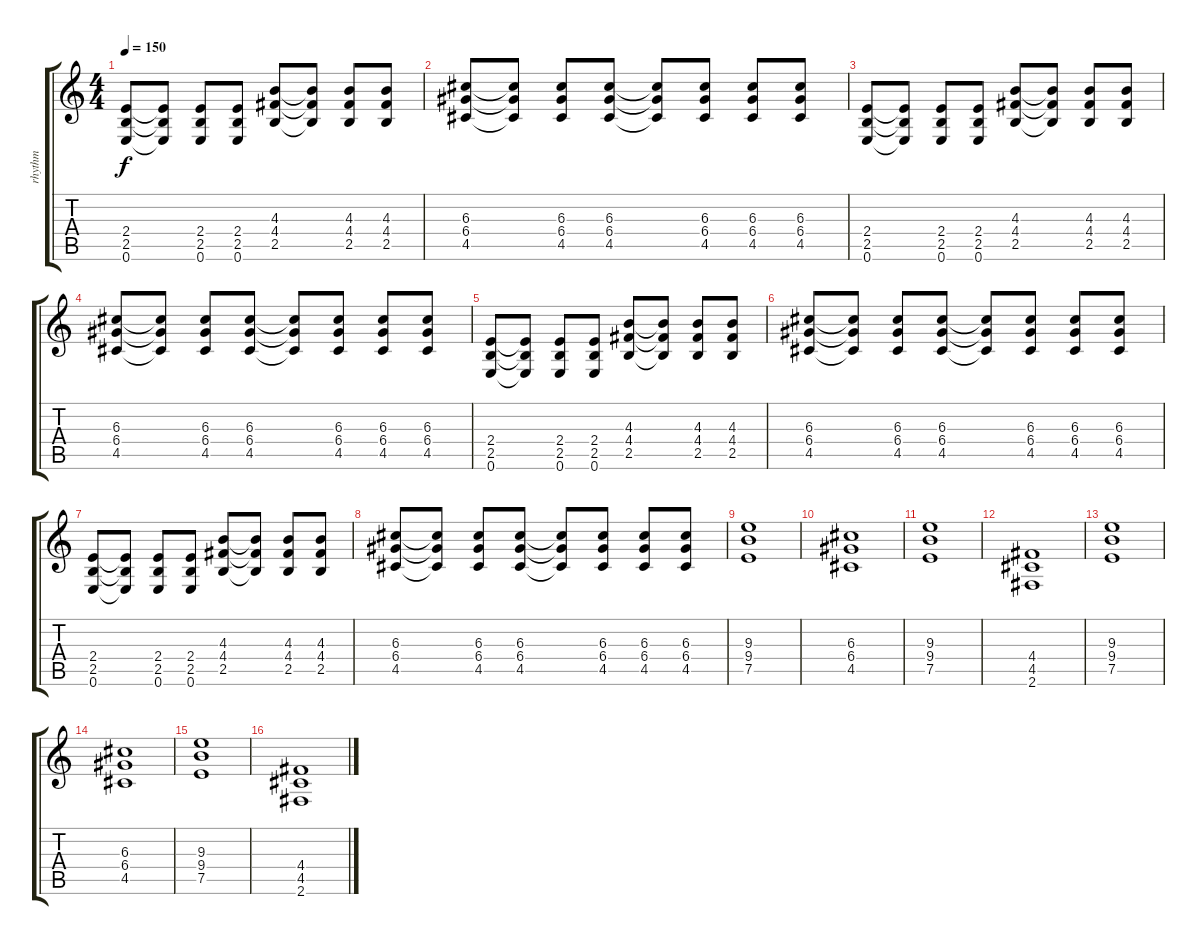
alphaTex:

\track ("rhythm" "rhythm") {instrument distortionguitar}
\staff {score tabs}
\tuning (E4 B3 G3 D3 A2 E2) {hide}
\ts (4 4)
\tempo 150
\clef g2
\ks c
(2.4 2.5 0.6).8{dy f} (2.4{t} 2.5{t} 0.6{t}).8 (2.4 2.5 0.6).8 (2.4 2.5 0.6).8 (4.3 4.4 2.5).8 (4.3{t} 4.4{t} 2.5{t}).8 (4.3 4.4 2.5).8 (4.3 4.4 2.5).8 |
(6.3 6.4 4.5).8 (6.3{t} 6.4{t} 4.5{t}).8 (6.3 6.4 4.5).8 (6.3 6.4 4.5).8 (6.3{t} 6.4{t} 4.5{t}).8 (6.3 6.4 4.5).8 (6.3 6.4 4.5).8 (6.3 6.4 4.5).8 |
(2.4 2.5 0.6).8 (2.4{t} 2.5{t} 0.6{t}).8 (2.4 2.5 0.6).8 (2.4 2.5 0.6).8 (4.3 4.4 2.5).8 (4.3{t} 4.4{t} 2.5{t}).8 (4.3 4.4 2.5).8 (4.3 4.4 2.5).8 |
(6.3 6.4 4.5).8 (6.3{t} 6.4{t} 4.5{t}).8 (6.3 6.4 4.5).8 (6.3 6.4 4.5).8 (6.3{t} 6.4{t} 4.5{t}).8 (6.3 6.4 4.5).8 (6.3 6.4 4.5).8 (6.3 6.4 4.5).8 |
(2.4 2.5 0.6).8 (2.4{t} 2.5{t} 0.6{t}).8 (2.4 2.5 0.6).8 (2.4 2.5 0.6).8 (4.3 4.4 2.5).8 (4.3{t} 4.4{t} 2.5{t}).8 (4.3 4.4 2.5).8 (4.3 4.4 2.5).8 |
(6.3 6.4 4.5).8 (6.3{t} 6.4{t} 4.5{t}).8 (6.3 6.4 4.5).8 (6.3 6.4 4.5).8 (6.3{t} 6.4{t} 4.5{t}).8 (6.3 6.4 4.5).8 (6.3 6.4 4.5).8 (6.3 6.4 4.5).8 |
(2.4 2.5 0.6).8 (2.4{t} 2.5{t} 0.6{t}).8 (2.4 2.5 0.6).8 (2.4 2.5 0.6).8 (4.3 4.4 2.5).8 (4.3{t} 4.4{t} 2.5{t}).8 (4.3 4.4 2.5).8 (4.3 4.4 2.5).8 |
(6.3 6.4 4.5).8 (6.3{t} 6.4{t} 4.5{t}).8 (6.3 6.4 4.5).8 (6.3 6.4 4.5).8 (6.3{t} 6.4{t} 4.5{t}).8 (6.3 6.4 4.5).8 (6.3 6.4 4.5).8 (6.3 6.4 4.5).8 |
(9.3 9.4 7.5).1 |
(6.3 6.4 4.5).1 |
(9.3 9.4 7.5).1 |
(4.4 4.5 2.6).1 |
(9.3 9.4 7.5).1 |
(6.3 6.4 4.5).1 |
(9.3 9.4 7.5).1 |
(4.4 4.5 2.6).1
